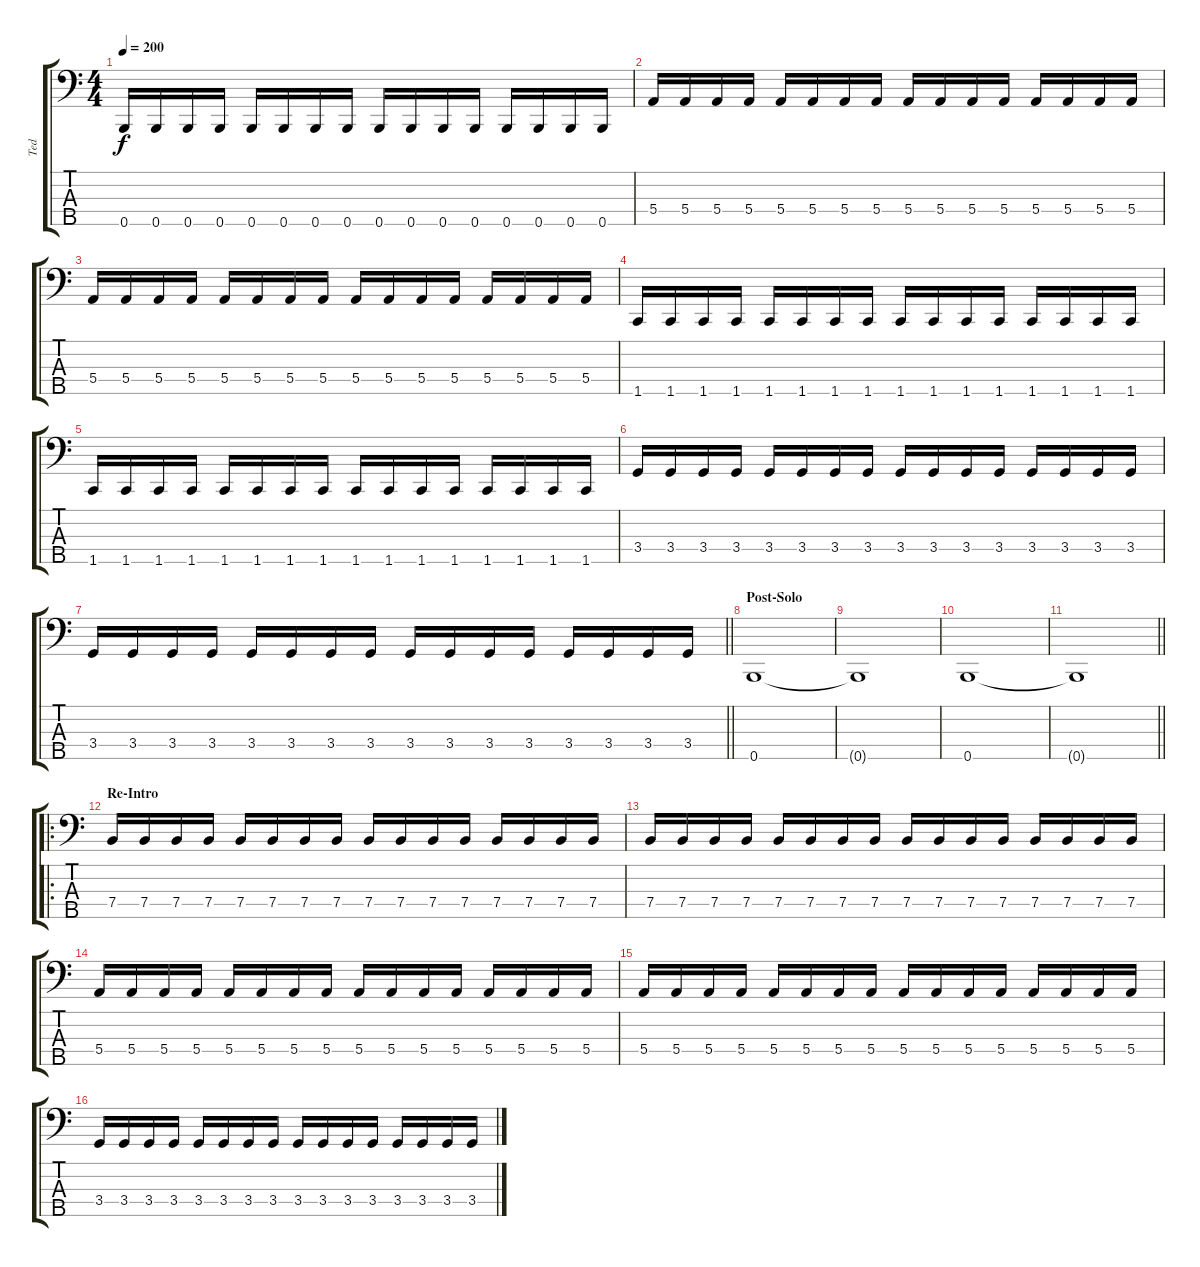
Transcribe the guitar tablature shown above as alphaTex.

\track ("Ted" "Ted") {instrument electricbassfinger}
\staff {score tabs}
\tuning (G2 D2 A1 E1 B0) {hide}
\ts (4 4)
\tempo 200
\clef f4
\ks c
0.5.16{dy f} 0.5.16 0.5.16 0.5.16 0.5.16 0.5.16 0.5.16 0.5.16 0.5.16 0.5.16 0.5.16 0.5.16 0.5.16 0.5.16 0.5.16 0.5.16 |
5.4.16 5.4.16 5.4.16 5.4.16 5.4.16 5.4.16 5.4.16 5.4.16 5.4.16 5.4.16 5.4.16 5.4.16 5.4.16 5.4.16 5.4.16 5.4.16 |
5.4.16 5.4.16 5.4.16 5.4.16 5.4.16 5.4.16 5.4.16 5.4.16 5.4.16 5.4.16 5.4.16 5.4.16 5.4.16 5.4.16 5.4.16 5.4.16 |
1.5.16 1.5.16 1.5.16 1.5.16 1.5.16 1.5.16 1.5.16 1.5.16 1.5.16 1.5.16 1.5.16 1.5.16 1.5.16 1.5.16 1.5.16 1.5.16 |
1.5.16 1.5.16 1.5.16 1.5.16 1.5.16 1.5.16 1.5.16 1.5.16 1.5.16 1.5.16 1.5.16 1.5.16 1.5.16 1.5.16 1.5.16 1.5.16 |
3.4.16 3.4.16 3.4.16 3.4.16 3.4.16 3.4.16 3.4.16 3.4.16 3.4.16 3.4.16 3.4.16 3.4.16 3.4.16 3.4.16 3.4.16 3.4.16 |
\barLineRight lightlight
3.4.16 3.4.16 3.4.16 3.4.16 3.4.16 3.4.16 3.4.16 3.4.16 3.4.16 3.4.16 3.4.16 3.4.16 3.4.16 3.4.16 3.4.16 3.4.16 |
\section ("" "Post-Solo")
0.5.1 |
0.5{t}.1 |
0.5.1 |
\barLineRight lightlight
0.5{t}.1 |
\ro
\section ("" "Re-Intro")
7.4.16 7.4.16 7.4.16 7.4.16 7.4.16 7.4.16 7.4.16 7.4.16 7.4.16 7.4.16 7.4.16 7.4.16 7.4.16 7.4.16 7.4.16 7.4.16 |
7.4.16 7.4.16 7.4.16 7.4.16 7.4.16 7.4.16 7.4.16 7.4.16 7.4.16 7.4.16 7.4.16 7.4.16 7.4.16 7.4.16 7.4.16 7.4.16 |
5.4.16 5.4.16 5.4.16 5.4.16 5.4.16 5.4.16 5.4.16 5.4.16 5.4.16 5.4.16 5.4.16 5.4.16 5.4.16 5.4.16 5.4.16 5.4.16 |
5.4.16 5.4.16 5.4.16 5.4.16 5.4.16 5.4.16 5.4.16 5.4.16 5.4.16 5.4.16 5.4.16 5.4.16 5.4.16 5.4.16 5.4.16 5.4.16 |
3.4.16 3.4.16 3.4.16 3.4.16 3.4.16 3.4.16 3.4.16 3.4.16 3.4.16 3.4.16 3.4.16 3.4.16 3.4.16 3.4.16 3.4.16 3.4.16
